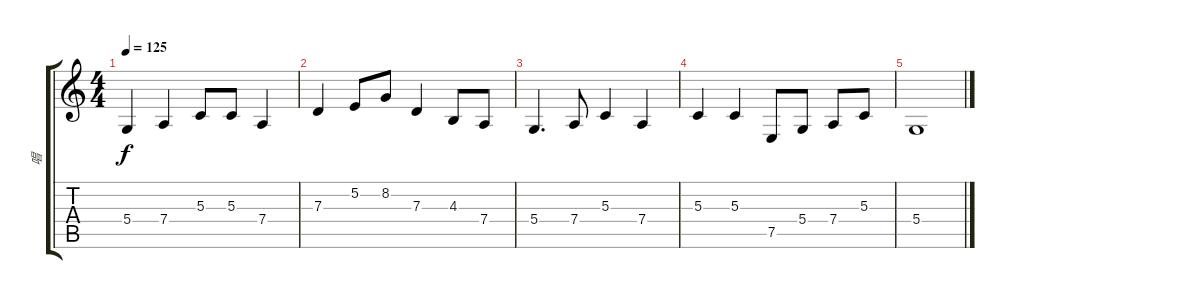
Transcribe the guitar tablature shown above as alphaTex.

\track ("唱" "唱") {instrument sopranosax}
\staff {score tabs}
\tuning (E4 B3 G3 D3 A2 E2) {hide}
\ts (4 4)
\tempo 125
\clef g2
\ks c
5.4.4{dy f} 7.4.4 5.3.8 5.3.8 7.4.4 |
7.3.4 5.2.8 8.2.8 7.3.4 4.3.8 7.4.8 |
5.4.4{d} 7.4.8 5.3.4 7.4.4 |
5.3.4 5.3.4 7.5.8 5.4.8 7.4.8 5.3.8 |
5.4.1
